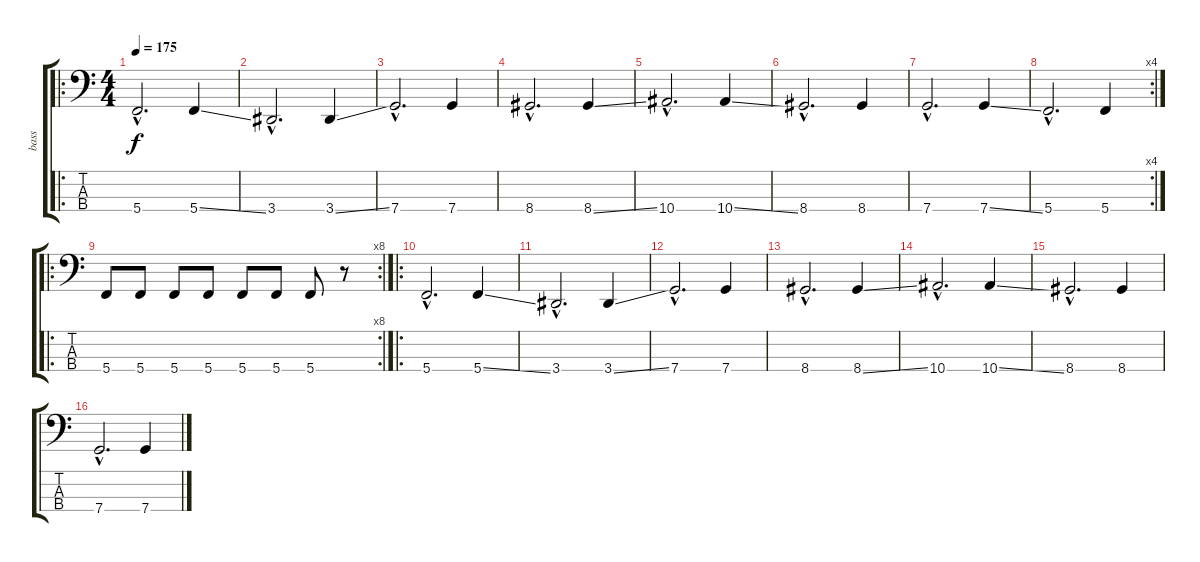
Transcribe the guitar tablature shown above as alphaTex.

\track ("bass" "bass") {instrument electricbasspick}
\staff {score tabs}
\tuning (F2 C2 G1 C1) {hide}
\ro
\ts (4 4)
\tempo 175
\clef f4
\ks c
5.4{hac}.2{d dy f instrument electricbasspick} 5.4{ss}.4 |
3.4{hac}.2{d} 3.4{ss}.4 |
7.4{hac}.2{d} 7.4.4 |
8.4{hac}.2{d} 8.4{ss}.4 |
10.4{hac}.2{d} 10.4{ss}.4 |
8.4{hac}.2{d} 8.4.4 |
7.4{hac}.2{d} 7.4{ss}.4 |
\rc 4
5.4{hac}.2{d} 5.4.4 |
\ro
\rc 8
5.4.8 5.4.8 5.4.8 5.4.8 5.4.8 5.4.8 5.4.8 r.8 |
\ro
5.4{hac}.2{d} 5.4{ss}.4 |
3.4{hac}.2{d} 3.4{ss}.4 |
7.4{hac}.2{d} 7.4.4 |
8.4{hac}.2{d} 8.4{ss}.4 |
10.4{hac}.2{d} 10.4{ss}.4 |
8.4{hac}.2{d} 8.4.4 |
7.4{hac}.2{d} 7.4{ss}.4
